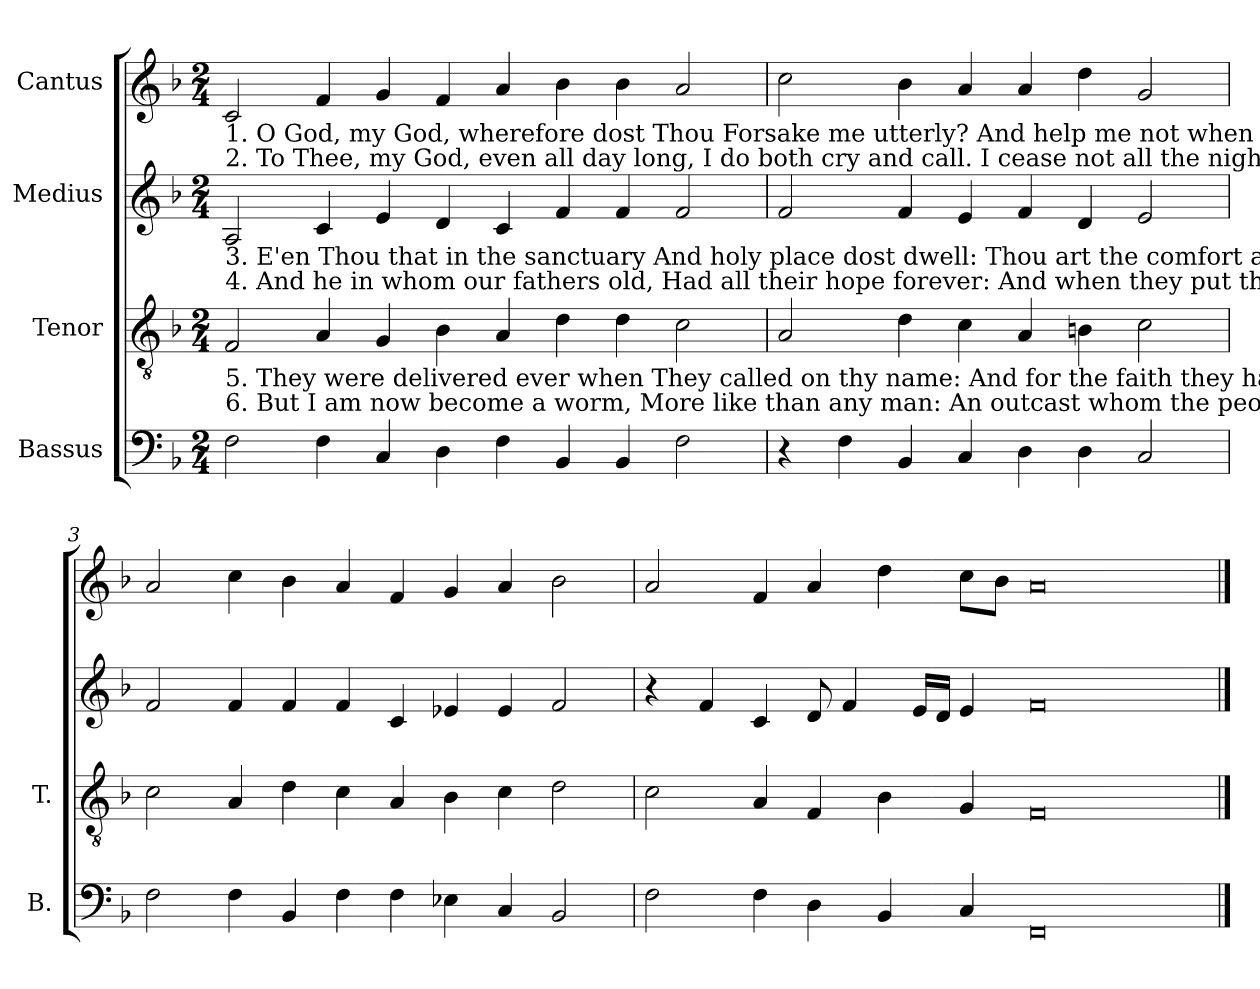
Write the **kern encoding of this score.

**kern	**kern	**kern	**kern
*part4	*part3	*part2	*part1
*staff4	*staff3	*staff2	*staff1
*I"Bassus	*I"Tenor	*I"Medius	*I"Cantus
*I'B.	*I'T.	*	*
*clefF4	*clefGv2	*clefG2	*clefG2
*k[b-]	*k[b-]	*k[b-]	*k[b-]
*M2/4	*M2/4	*M2/4	*M2/4
=1	=1	=1	=1
!	!	!	!LO:TX:b:t=1. O God, my God, wherefore dost Thou  Forsake me utterly?   And help me not when I do make   My great complaint and cry?
!	!	!	!LO:TX:b:t=2. To Thee, my God, even all day long,     I do both cry and call.    I cease not all the night, and yet        Thou hearest not at all.
!	!	!LO:TX:b:t=3. E'en Thou that in the sanctuary  And holy place dost dwell&colon;   Thou art the comfort and the joy          And  glory  of    Israel.	!
!	!	!LO:TX:b:t=4. And he in whom our fathers old,  Had all their hope forever&colon;  And when they put their trust in thee,  So dost thou them deliver.	!
!	!LO:TX:b:t=5. They were delivered ever when   They called on thy name&colon;    And for the faith they had in thee,   They were not put to shame.	!	!
!	!LO:TX:b:t=6. But I am now become a worm,      More like than any man&colon;      An outcast whom the people scorn,  With all the spite they can.	!	!
2F\	2F/	2A/	2c/
4F\	4A/	4c/	4f/
4C/	4G/	4e/	4g/
4D\	4B-\	4d/	4f/
4F\	4A/	4c/	4a/
4BB-/	4d\	4f/	4b-\
4BB-/	4d\	4f/	4b-\
2F\	2c\	2f/	2a/
=2	=2	=2	=2
4r	2A/	2f/	2cc\
4F\	.	.	.
4BB-/	4d\	4f/	4b-\
4C/	4c\	4e/	4a/
4D\	4A/	4f/	4a/
4D\	4Bn\	4d/	4dd\
2C/	2c\	2e/	2g/
=3	=3	=3	=3
2F\	2c\	2f/	2a/
4F\	4A/	4f/	4cc\
4BB-/	4d\	4f/	4b-\
4F\	4c\	4f/	4a/
4F\	4A/	4c/	4f/
4E-X\	4B-\	4e-X/	4g/
4C/	4c\	4e-/	4a/
2BB-/	2d\	2f/	2b-\
=4	=4	=4	=4
2F\	2c\	4r	2a/
.	.	4f/	.
4F\	4A/	4c/	4f/
4D\	4F/	8d/	4a/
.	.	4f/	.
4BB-/	4B-\	.	4dd\
.	.	16e/LL	.
.	.	16d/JJ	.
4C/	4G/	4e/	8cc\L
.	.	.	8b-\J
0FF	0F	0f	0a
==	==	==	==
*-	*-	*-	*-
